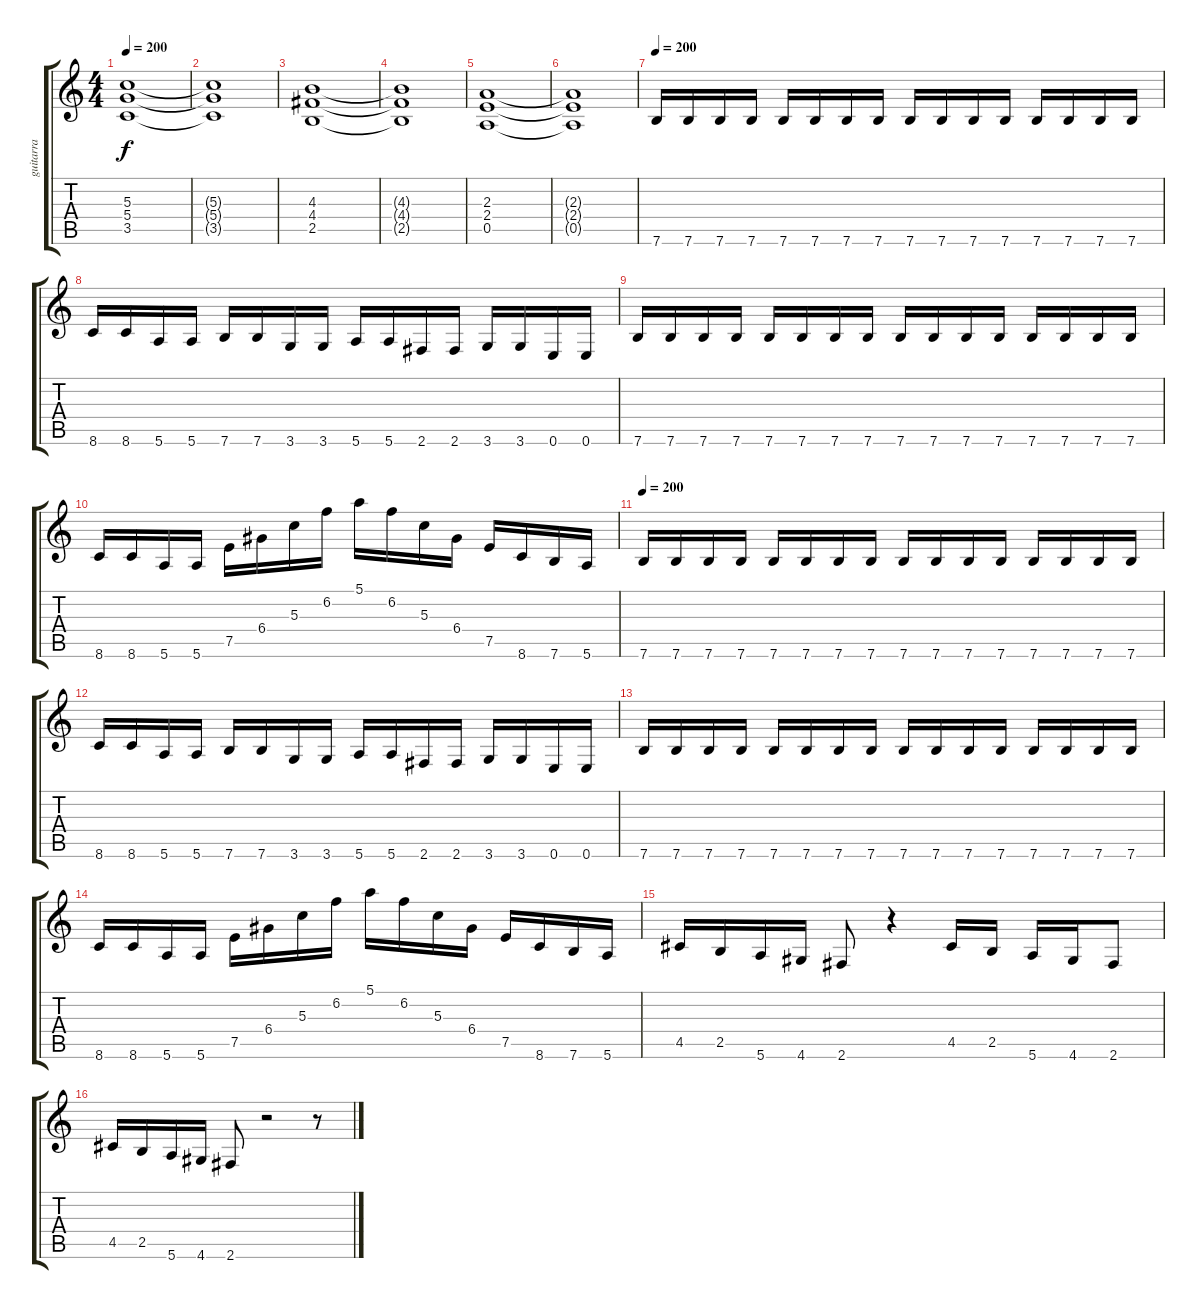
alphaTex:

\track ("guitarra" "guitarra") {instrument distortionguitar}
\staff {score tabs}
\tuning (E4 B3 G3 D3 A2 E2) {hide}
\ts (4 4)
\tempo 200
\clef g2
\ks c
(5.3 5.4 3.5).1{dy f} |
(5.3{t} 5.4{t} 3.5{t}).1 |
(4.3 4.4 2.5).1 |
(4.3{t} 4.4{t} 2.5{t}).1 |
(2.3 2.4 0.5).1 |
(2.3{t} 2.4{t} 0.5{t}).1 |
\tempo 200
7.6.16{balance 16} 7.6.16 7.6.16 7.6.16 7.6.16 7.6.16 7.6.16 7.6.16 7.6.16 7.6.16 7.6.16 7.6.16 7.6.16 7.6.16 7.6.16 7.6.16 |
8.6.16 8.6.16 5.6.16 5.6.16 7.6.16 7.6.16 3.6.16 3.6.16 5.6.16 5.6.16 2.6.16 2.6.16 3.6.16 3.6.16 0.6.16 0.6.16 |
7.6.16 7.6.16 7.6.16 7.6.16 7.6.16 7.6.16 7.6.16 7.6.16 7.6.16 7.6.16 7.6.16 7.6.16 7.6.16 7.6.16 7.6.16 7.6.16 |
8.6.16 8.6.16 5.6.16 5.6.16 7.5.16 6.4.16 5.3.16 6.2.16 5.1.16 6.2.16 5.3.16 6.4.16 7.5.16 8.6.16 7.6.16 5.6.16 |
\tempo 200
7.6.16{balance 16} 7.6.16 7.6.16 7.6.16 7.6.16 7.6.16 7.6.16 7.6.16 7.6.16 7.6.16 7.6.16 7.6.16 7.6.16 7.6.16 7.6.16 7.6.16 |
8.6.16 8.6.16 5.6.16 5.6.16 7.6.16 7.6.16 3.6.16 3.6.16 5.6.16 5.6.16 2.6.16 2.6.16 3.6.16 3.6.16 0.6.16 0.6.16 |
7.6.16 7.6.16 7.6.16 7.6.16 7.6.16 7.6.16 7.6.16 7.6.16 7.6.16 7.6.16 7.6.16 7.6.16 7.6.16 7.6.16 7.6.16 7.6.16 |
8.6.16 8.6.16 5.6.16 5.6.16 7.5.16 6.4.16 5.3.16 6.2.16 5.1.16 6.2.16 5.3.16 6.4.16 7.5.16 8.6.16 7.6.16 5.6.16 |
4.5.16 2.5.16 5.6.16 4.6.16 2.6.8 r.4 4.5.16 2.5.16 5.6.16 4.6.16 2.6.8 |
4.5.16 2.5.16 5.6.16 4.6.16 2.6.8 r.2 r.8
